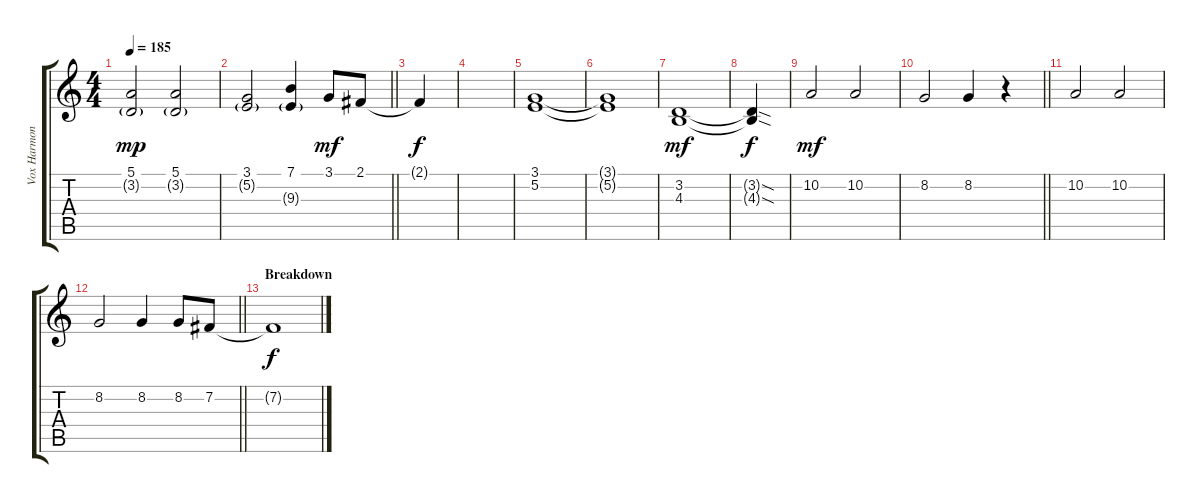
\track ("Vox Harmony 1" "Vox Harmon") {instrument altosax}
\staff {score tabs}
\tuning (E4 B3 G3 D3 A2 E2) {hide}
\ts (4 4)
\tempo 185
\clef g2
\ks c
(5.1 3.2{g}).2{dy mp} (5.1 3.2{g}).2 |
\barLineRight lightlight
(3.1 5.2{g}).2 (7.1 9.3{g}).4 3.1.8{dy mf} 2.1.8 |
2.1{t}.4{dy f} |
|
(3.1 5.2).1 |
(3.1{t} 5.2{t}).1 |
(3.2 4.3).1{dy mf} |
(3.2{sod t} 4.3{sod t}).4{dy f} |
10.2.2{dy mf} 10.2.2 |
\barLineRight lightlight
8.2.2 8.2.4 r.4 |
10.2.2 10.2.2 |
\barLineRight lightlight
8.2.2 8.2.4 8.2.8 7.2.8 |
\section ("" "Breakdown")
7.2{t}.1{dy f}
